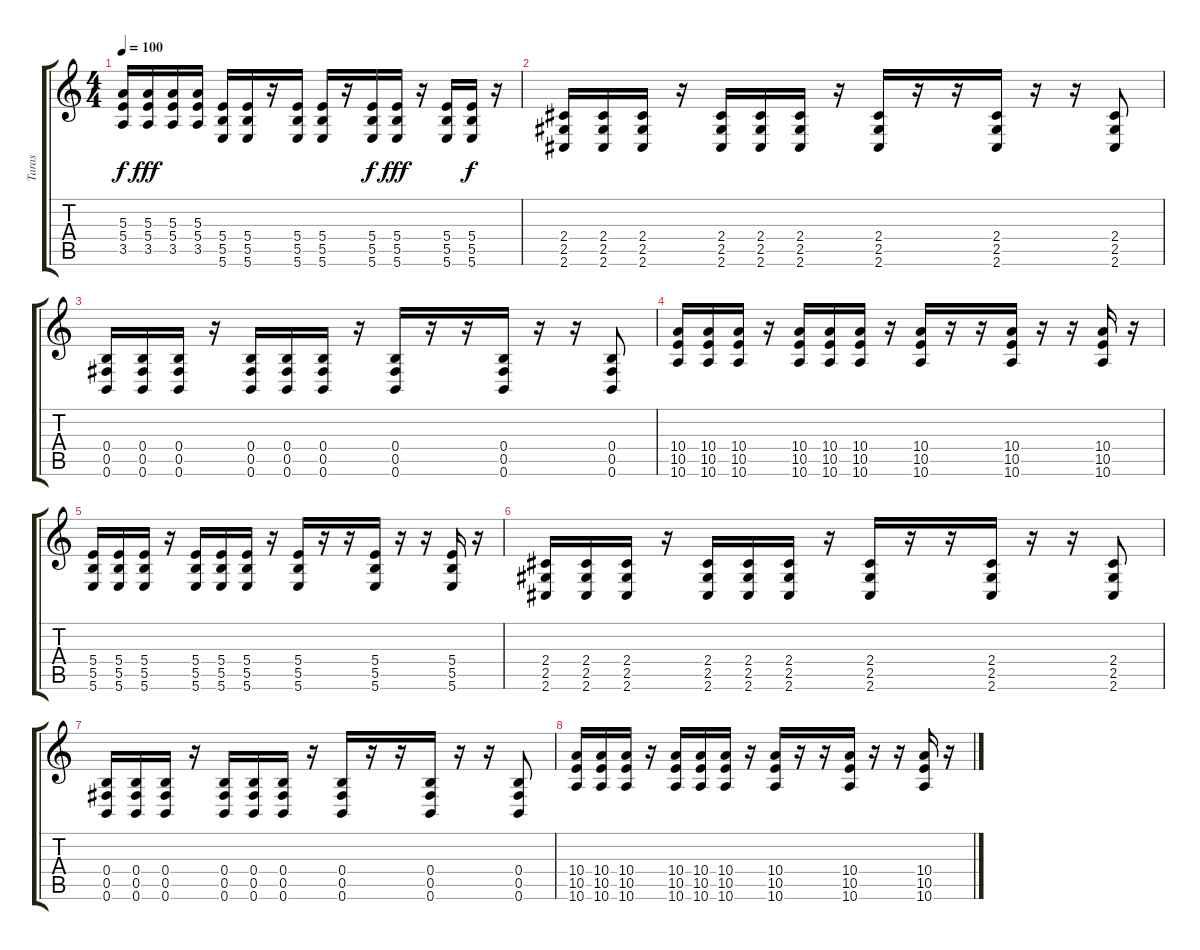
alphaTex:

\track ("Taras" "Taras") {instrument distortionguitar}
\staff {score tabs}
\tuning (Db4 Ab3 E3 B2 Gb2 B1) {hide}
\ts (4 4)
\tempo 100
\clef g2
\ks c
(5.3{t} 5.4{t} 3.5{t}).16{dy f} (5.3 5.4 3.5).16{dy fff} (5.3 5.4 3.5).16 (5.3 5.4 3.5).16 (5.4 5.5 5.6).16 (5.4 5.5 5.6).16 r.16 (5.4 5.5 5.6).16 (5.4 5.5 5.6).16 r.16 (5.4 5.5 5.6).16{dy f} (5.4 5.5 5.6).16{dy fff} r.16 (5.4 5.5 5.6).16 (5.4 5.5 5.6).16{dy f} r.16 |
(2.4 2.5 2.6).16 (2.4 2.5 2.6).16 (2.4 2.5 2.6).16 r.16 (2.4 2.5 2.6).16 (2.4 2.5 2.6).16 (2.4 2.5 2.6).16 r.16 (2.4 2.5 2.6).16 r.16 r.16 (2.4 2.5 2.6).16 r.16 r.16 (2.4 2.5 2.6).8 |
(0.4 0.5 0.6).16 (0.4 0.5 0.6).16 (0.4 0.5 0.6).16 r.16 (0.4 0.5 0.6).16 (0.4 0.5 0.6).16 (0.4 0.5 0.6).16 r.16 (0.4 0.5 0.6).16 r.16 r.16 (0.4 0.5 0.6).16 r.16 r.16 (0.4 0.5 0.6).8 |
(10.4 10.5 10.6).16 (10.4 10.5 10.6).16 (10.4 10.5 10.6).16 r.16 (10.4 10.5 10.6).16 (10.4 10.5 10.6).16 (10.4 10.5 10.6).16 r.16 (10.4 10.5 10.6).16 r.16 r.16 (10.4 10.5 10.6).16 r.16 r.16 (10.4 10.5 10.6).16 r.16 |
(5.4 5.5 5.6).16 (5.4 5.5 5.6).16 (5.4 5.5 5.6).16 r.16 (5.4 5.5 5.6).16 (5.4 5.5 5.6).16 (5.4 5.5 5.6).16 r.16 (5.4 5.5 5.6).16 r.16 r.16 (5.4 5.5 5.6).16 r.16 r.16 (5.4 5.5 5.6).16 r.16 |
(2.4 2.5 2.6).16 (2.4 2.5 2.6).16 (2.4 2.5 2.6).16 r.16 (2.4 2.5 2.6).16 (2.4 2.5 2.6).16 (2.4 2.5 2.6).16 r.16 (2.4 2.5 2.6).16 r.16 r.16 (2.4 2.5 2.6).16 r.16 r.16 (2.4 2.5 2.6).8 |
(0.4 0.5 0.6).16 (0.4 0.5 0.6).16 (0.4 0.5 0.6).16 r.16 (0.4 0.5 0.6).16 (0.4 0.5 0.6).16 (0.4 0.5 0.6).16 r.16 (0.4 0.5 0.6).16 r.16 r.16 (0.4 0.5 0.6).16 r.16 r.16 (0.4 0.5 0.6).8 |
(10.4 10.5 10.6).16 (10.4 10.5 10.6).16 (10.4 10.5 10.6).16 r.16 (10.4 10.5 10.6).16 (10.4 10.5 10.6).16 (10.4 10.5 10.6).16 r.16 (10.4 10.5 10.6).16 r.16 r.16 (10.4 10.5 10.6).16 r.16 r.16 (10.4 10.5 10.6).16 r.16
